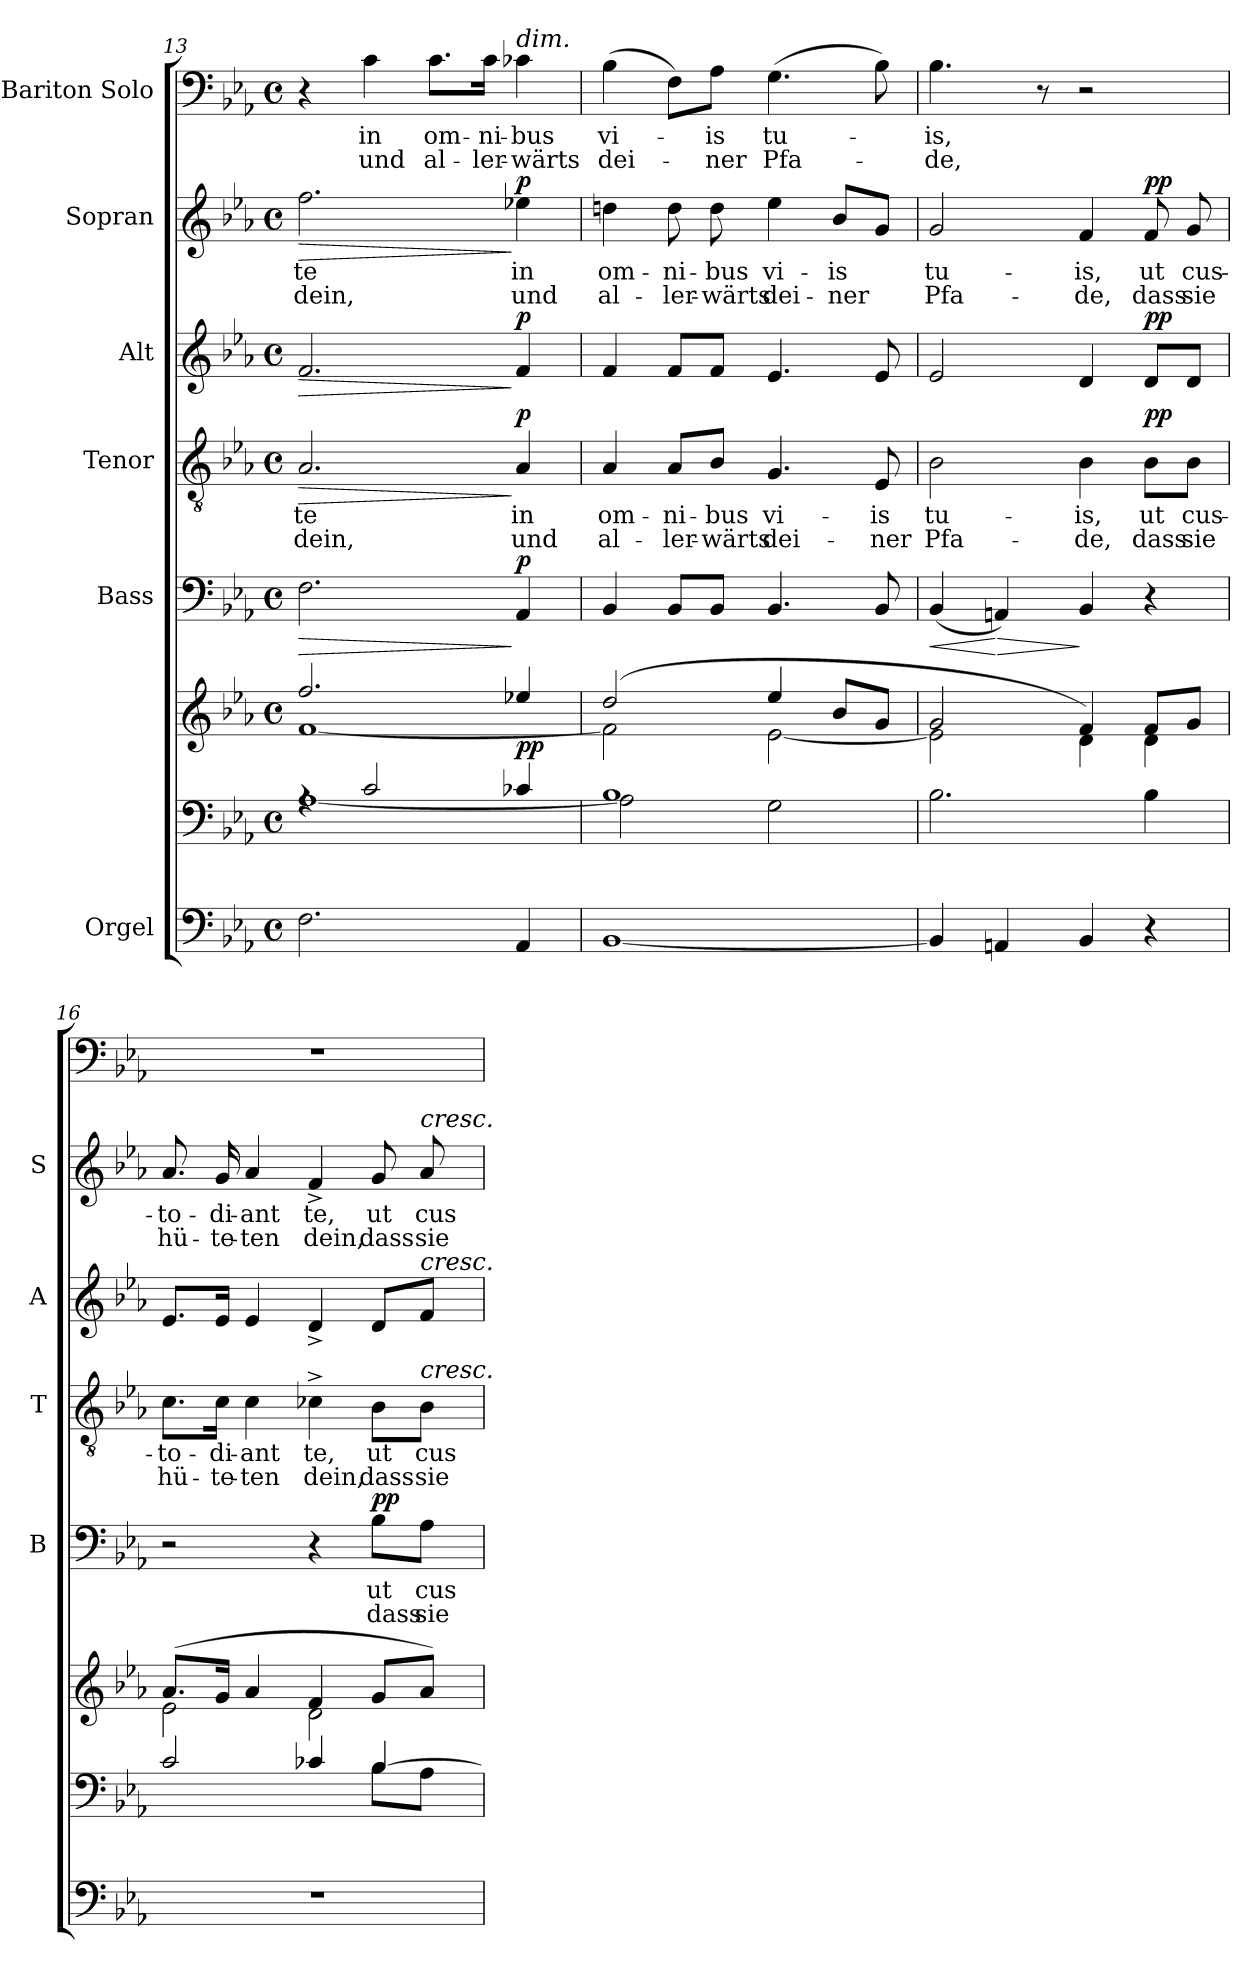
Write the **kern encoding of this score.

**kern	**kern	**kern	**dynam	**kern	**text	**text	**dynam	**kern	**text	**text	**dynam	**kern	**dynam	**kern	**text	**text	**dynam	**kern	**text	**text
*part6	*part6	*part6	*part6	*part5	*part5	*part5	*part5	*part4	*part4	*part4	*part4	*part3	*part3	*part2	*part2	*part2	*part2	*part1	*part1	*part1
*staff8	*staff7	*staff6	*staff6/7/8	*staff5	*staff5	*staff5	*staff5	*staff4	*staff4	*staff4	*staff4	*staff3	*staff3	*staff2	*staff2	*staff2	*staff2	*staff1	*staff1	*staff1
*I"Orgel	*	*	*	*I"Bass	*	*	*	*I"Tenor	*	*	*	*I"Alt	*	*I"Sopran	*	*	*	*I"Bariton Solo	*	*
*	*	*	*	*I'B	*	*	*	*I'T	*	*	*	*I'A	*	*I'S	*	*	*	*	*	*
*clefF4	*clefF4	*clefG2	*	*clefF4	*	*	*	*clefGv2	*	*	*	*clefG2	*	*clefG2	*	*	*	*clefF4	*	*
*k[b-e-a-]	*k[b-e-a-]	*k[b-e-a-]	*	*k[b-e-a-]	*	*	*	*k[b-e-a-]	*	*	*	*k[b-e-a-]	*	*k[b-e-a-]	*	*	*	*k[b-e-a-]	*	*
*E-:	*E-:	*E-:	*	*E-:	*	*	*	*E-:	*	*	*	*E-:	*	*E-:	*	*	*	*E-:	*	*
*M4/4	*M4/4	*M4/4	*	*M4/4	*	*	*	*M4/4	*	*	*	*M4/4	*	*M4/4	*	*	*	*M4/4	*	*
*met(c)	*met(c)	*met(c)	*	*met(c)	*	*	*	*met(c)	*	*	*	*met(c)	*	*met(c)	*	*	*	*met(c)	*	*
=13	=13	=13	=13	=13	=13	=13	=13	=13	=13	=13	=13	=13	=13	=13	=13	=13	=13	=13	=13	=13
*	*^	*^	*	*	*	*	*	*	*	*	*	*	*	*	*	*	*	*	*	*
!	!	!	!	!	!	!	!	!	!LO:HP:b	!	!	!	!LO:HP:b	!	!LO:HP:b	!	!	!	!LO:HP:b	!	!	!
2.F\	4rA	[1A-	2.ff/	[1f	.	2.F\	.	.	>	2.A-/	te	dein,	>	2.f/	>	2.ff\	te	dein,	>	4r	.	.
.	2c/	.	.	.	.	.	.	.	.	.	.	.	.	.	.	.	.	.	.	4c\	in	und
.	.	.	.	.	.	.	.	.	.	.	.	.	.	.	.	.	.	.	.	8.c\L	om-	al-
.	.	.	.	.	.	.	.	.	.	.	.	.	.	.	.	.	.	.	.	16c\Jk	-ni-	-ler-
!	!	!	!	!	!	!	!	!	!	!	!	!	!	!	!	!	!	!	!	!LO:TX:a:i:t=dim.	!	!
!	!	!	!	!	!LO:DY:b	!	!	!	!LO:DY:n=1:a	!	!	!	!LO:DY:n=1:a	!	!LO:DY:n=1:a	!	!	!	!LO:DY:n=1:a	!	!	!
4AA-/	4c-X/	.	4ee-X/	.	pp	4AA-/	.	.	] p	4A-/	in	und	] p	4f/	] p	4ee-X\	in	und	] p	4c-X\	-bus	-wärts
!!LO:LB:g=z
=14	=14	=14	=14	=14	=14	=14	=14	=14	=14	=14	=14	=14	=14	=14	=14	=14	=14	=14	=14	=14	=14	=14
[1BB-	1B-	2A-\]	(2dd/	2f\]	.	4BB-/	.	.	.	4A-/	om-	al-	.	4f/	.	4ddn\	om-	al-	.	(>4B-\	vi-	dei-
.	.	.	.	.	.	8BB-/L	.	.	.	8A-/L	-ni-	-ler-	.	8f/L	.	8dd\	-ni-	-ler-	.	8F\L)	.	.
.	.	.	.	.	.	8BB-/J	.	.	.	8B-/J	-bus	-wärts	.	8f/J	.	8dd\	-bus	-wärts	.	8A-\J	-is	-ner
.	.	2G\	4ee-/	[2e-\	.	4.BB-/	.	.	.	4.G/	vi-	dei-	.	4.e-/	.	4ee-\	vi-	dei-	.	(>4.G\	tu-	Pfa-
.	.	.	8b-/L	.	.	.	.	.	.	.	.	.	.	.	.	8b-/L	-is	-ner	.	.	.	.
.	.	.	8g/J	.	.	8BB-/	.	.	.	8E-/	-is	-ner	.	8e-/	.	8g/J	.	.	.	8B-\)	.	.
*	*v	*v	*	*	*	*	*	*	*	*	*	*	*	*	*	*	*	*	*	*	*	*
=15	=15	=15	=15	=15	=15	=15	=15	=15	=15	=15	=15	=15	=15	=15	=15	=15	=15	=15	=15	=15	=15
!	!	!	!	!	!	!	!	!LO:HP:b	!	!	!	!	!	!	!	!	!	!	!	!	!
4BB-/]	2.B-\	2g/	2e-\]	.	(4BB-/	.	.	<	2B-\	tu-	Pfa-	.	2e-/	.	2g/	tu-	Pfa-	.	4.B-\	-is,	-de,
!	!	!	!	!	!	!	!	!LO:HP:n=1:b	!	!	!	!	!	!	!	!	!	!	!	!	!
4AAn/	.	.	.	.	4AAn/)	.	.	[ >	.	.	.	.	.	.	.	.	.	.	.	.	.
.	.	.	.	.	.	.	.	.	.	.	.	.	.	.	.	.	.	.	8r	.	.
4BB-/	.	4f/)	4d\	.	4BB-/	.	.	]	4B-\	-is,	-de,	.	4d/	.	4f/	-is,	-de,	.	2r	.	.
!	!	!	!	!	!	!	!	!	!	!	!	!LO:DY:a	!	!LO:DY:a	!	!	!	!LO:DY:a	!	!	!
4r	4B-\	8f/L	4d\	.	4r	.	.	.	8B-\L	ut	dass	pp	8d/L	pp	8f/	ut	dass	pp	.	.	.
.	.	8g/J	.	.	.	.	.	.	8B-\J	cus-	sie	.	8d/J	.	8g/	cus-	sie	.	.	.	.
=16	=16	=16	=16	=16	=16	=16	=16	=16	=16	=16	=16	=16	=16	=16	=16	=16	=16	=16	=16	=16	=16
*	*^	*	*	*	*	*	*	*	*	*	*	*	*	*	*	*	*	*	*	*	*
1r	2c/	2.ryy	(8.a-/L	2e-\	.	2r	.	.	.	8.c\L	-to-	hü-	.	8.e-/L	.	8.a-/	-to-	hü-	.	1r	.	.
.	.	.	16g/Jk	.	.	.	.	.	.	16c\Jk	-di-	-te-	.	16e-/Jk	.	16g/	-di-	-te-	.	.	.	.
.	.	.	4a-/	.	.	.	.	.	.	4c\	-ant	-ten	.	4e-/	.	4a-/	-ant	-ten	.	.	.	.
.	4c-X/	.	4f/	2d\	.	4r	.	.	.	4c-X^\	te,	dein,	.	4d^/	.	4f^/	te,	dein,	.	.	.	.
!	!	!	!	!	!	!	!	!	!LO:DY:a	!	!	!	!	!	!	!	!	!	!	!	!	!
.	[4B-/	8B-\L	8g/L	.	.	8B-\L	ut	dass	pp	8B-\L	ut	dass	.	8d/L	.	8g/	ut	dass	.	.	.	.
!	!	!	!	!	!	!	!	!	!	!	!	!	!	!	!	!LO:TX:a:i:t=cresc.	!	!	!	!	!	!
!	!	!	!	!	!	!	!	!	!	!	!	!	!	!LO:TX:a:i:t=cresc.	!	!	!	!	!	!	!	!
!	!	!	!	!	!	!	!	!	!	!LO:TX:a:i:t=cresc.	!	!	!	!	!	!	!	!	!	!	!	!
.	.	8A-\J	8a-/J)	.	.	8A-\J	cus-	sie	.	8B-\J	cus-	sie	.	8f/J	.	8a-/	cus-	sie	.	.	.	.
*	*v	*v	*	*	*	*	*	*	*	*	*	*	*	*	*	*	*	*	*	*	*	*
*	*	*v	*v	*	*	*	*	*	*	*	*	*	*	*	*	*	*	*	*	*	*
=	=	=	=	=	=	=	=	=	=	=	=	=	=	=	=	=	=	=	=	=
*-	*-	*-	*-	*-	*-	*-	*-	*-	*-	*-	*-	*-	*-	*-	*-	*-	*-	*-	*-	*-
